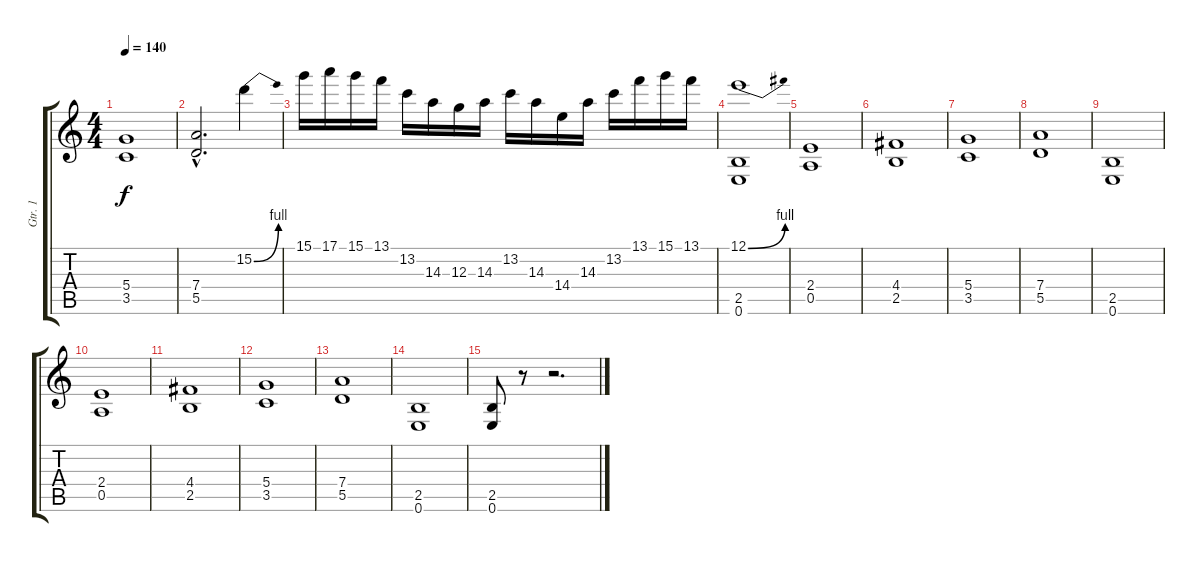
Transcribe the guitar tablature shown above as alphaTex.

\track ("Gtr. 1" "Gtr. 1") {instrument distortionguitar}
\staff {score tabs}
\tuning (E4 B3 G3 D3 A2 E2) {hide}
\ts (4 4)
\tempo 140
\clef g2
\ks c
(5.4 3.5).1{dy f} |
(7.4{hac} 5.5{hac}).2{d} 15.2{be (bend 0 0 60 4)}.4 |
15.1.16{balance 0} 17.1.16{balance 16} 15.1.16{balance 0} 13.1.16{balance 16} 13.2.16{balance 0} 14.3.16{balance 16} 12.3.16{balance 0} 14.3.16{balance 16} 13.2.16{balance 0} 14.3.16{balance 16} 14.4.16{balance 0} 14.3.16{balance 16} 13.2.16{balance 0} 13.1.16{balance 16} 15.1.16{balance 0} 13.1.16{balance 16} |
(12.1{be (bend 0 0 60 4)} 2.5 0.6).1{balance 8} |
(2.4 0.5).1 |
(4.4 2.5).1 |
(5.4 3.5).1 |
(7.4 5.5).1 |
(2.5 0.6).1 |
(2.4 0.5).1 |
(4.4 2.5).1 |
(5.4 3.5).1 |
(7.4 5.5).1 |
(2.5 0.6).1 |
(2.5 0.6).8 r.8 r.2{d}
